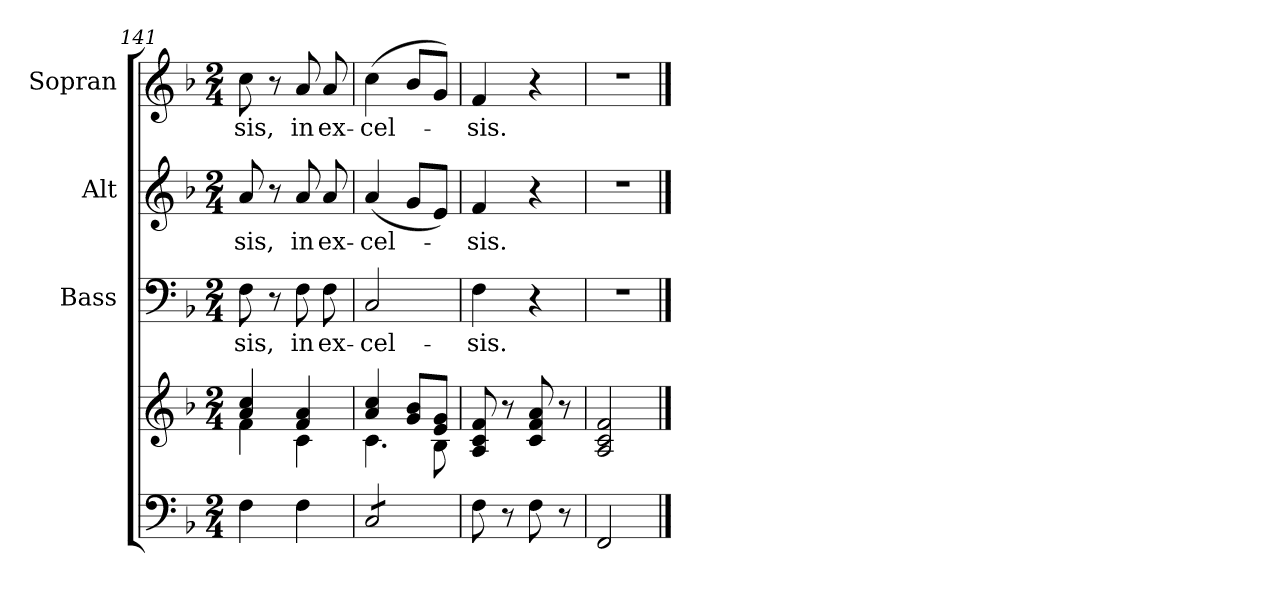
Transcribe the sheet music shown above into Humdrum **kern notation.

**kern	**kern	**kern	**text	**kern	**text	**kern	**text
*part4	*part4	*part3	*part3	*part2	*part2	*part1	*part1
*staff5	*staff4	*staff3	*staff3	*staff2	*staff2	*staff1	*staff1
*	*	*I"Bass	*	*I"Alt	*	*I"Sopran	*
*	*	*I'B.	*	*I'A.	*	*I'S.	*
*clefF4	*clefG2	*clefF4	*	*clefG2	*	*clefG2	*
*k[b-]	*k[b-]	*k[b-]	*	*k[b-]	*	*k[b-]	*
*F:	*F:	*F:	*	*F:	*	*F:	*
*M2/4	*M2/4	*M2/4	*	*M2/4	*	*M2/4	*
=141	=141	=141	=141	=141	=141	=141	=141
*	*^	*	*	*	*	*	*
!	!	!	!	!LO:LY:b	!	!LO:LY:b	!	!LO:LY:b
4F\	4a/ 4cc/	4f\	8F\	-sis,	8a/	-sis,	8cc\	-sis,
.	.	.	8r	.	8r	.	8r	.
!	!	!	!	!LO:LY:b	!	!LO:LY:b	!	!LO:LY:b
4F\	4f/ 4a/	4c\	8F\	in	8a/	in	8a/	in
!	!	!	!	!LO:LY:b	!	!LO:LY:b	!	!LO:LY:b
.	.	.	8F\	ex-	8a/	ex-	8a/	ex-
=142	=142	=142	=142	=142	=142	=142	=142	=142
!	!	!	!	!LO:LY:b	!	!LO:LY:b	!	!LO:LY:b
*tremolo	*	*	*	*	*	*	*	*
8C/L	4a/ 4cc/	4.c\	2C/	-cel-	(<4a/	-cel-	(>4cc\	-cel-
8C/	.	.	.	.	.	.	.	.
8C/	8g/ 8b-/L	.	.	.	8g/L	.	8b-/L	.
8C/J	8e/ 8g/J	8B-\	.	.	8e/J)	.	8g/J)	.
*Xtremolo	*	*	*	*	*	*	*	*
=143	=143	=143	=143	=143	=143	=143	=143	=143
!	!	!	!	!LO:LY:b	!	!LO:LY:b	!	!LO:LY:b
*	*v	*v	*	*	*	*	*	*
8F\	8A/ 8c/ 8f/	4F\	-sis.	4f/	-sis.	4f/	-sis.
8r	8r	.	.	.	.	.	.
8F\	8c/ 8f/ 8a/	4r	.	4r	.	4r	.
8r	8r	.	.	.	.	.	.
=144	=144	=144	=144	=144	=144	=144	=144
2FF/	2A/ 2c/ 2f/	2r	.	2r	.	2r	.
==	==	==	==	==	==	==	==
*-	*-	*-	*-	*-	*-	*-	*-
